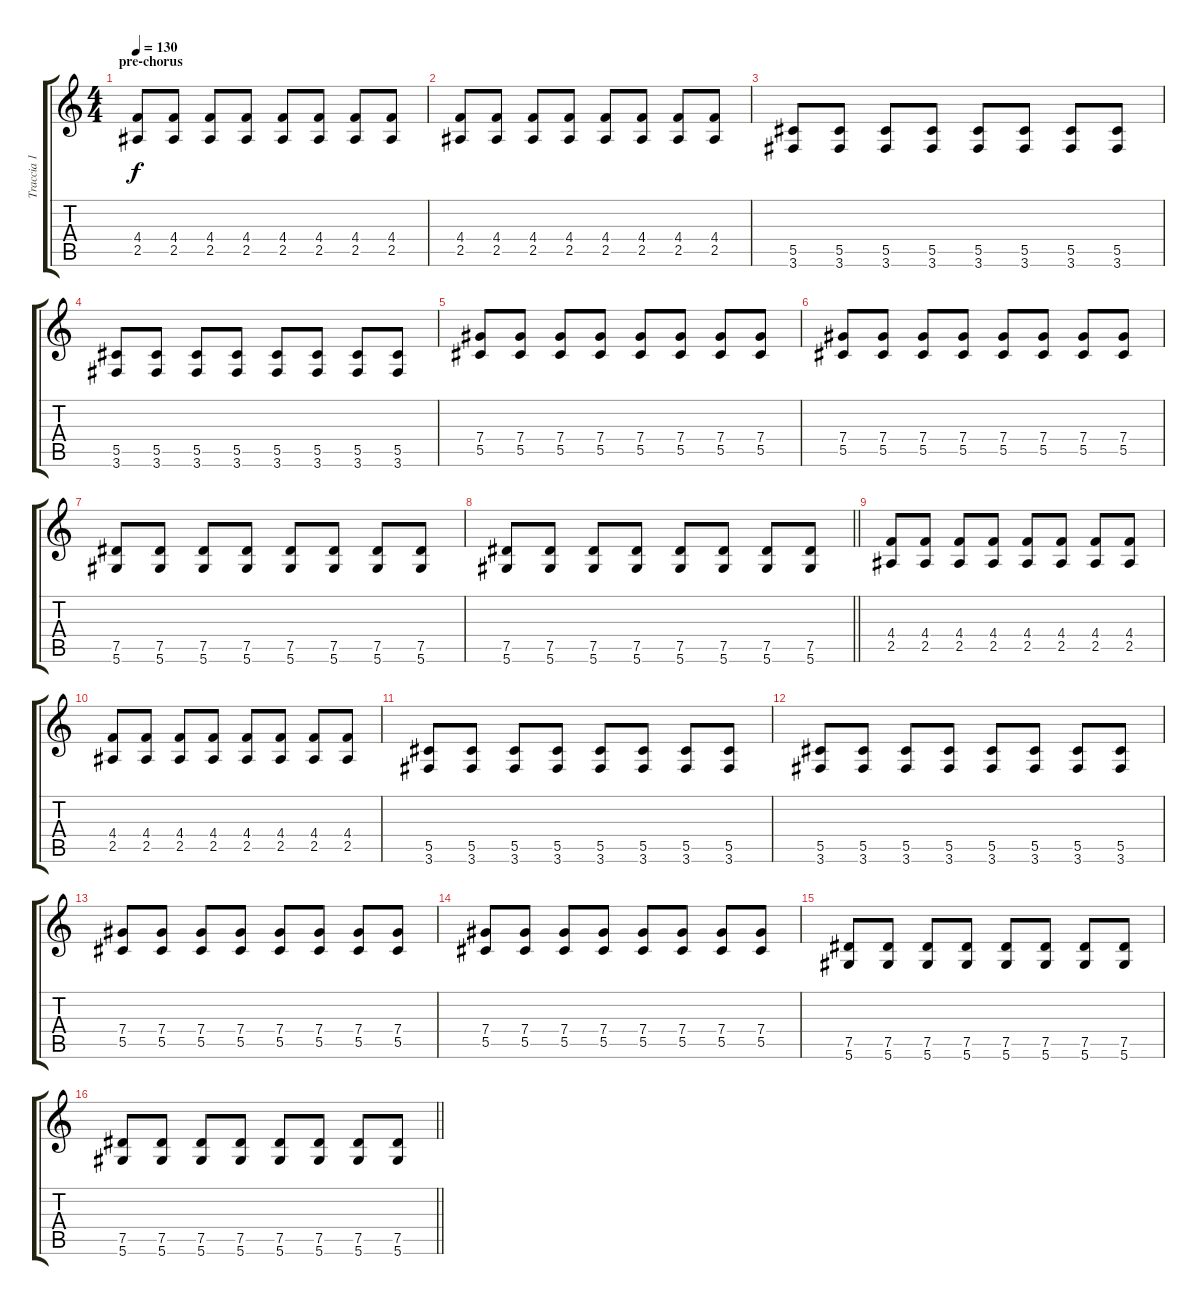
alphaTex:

\track ("Traccia 1" "Traccia 1") {instrument distortionguitar}
\staff {score tabs}
\tuning (Eb4 Bb3 Gb3 Db3 Ab2 Eb2) {hide}
\ts (4 4)
\section ("" "pre-chorus")
\tempo 130
\clef g2
\ks c
(4.4 2.5).8{dy f} (4.4 2.5).8 (4.4 2.5).8 (4.4 2.5).8 (4.4 2.5).8 (4.4 2.5).8 (4.4 2.5).8 (4.4 2.5).8 |
(4.4 2.5).8 (4.4 2.5).8 (4.4 2.5).8 (4.4 2.5).8 (4.4 2.5).8 (4.4 2.5).8 (4.4 2.5).8 (4.4 2.5).8 |
(5.5 3.6).8 (5.5 3.6).8 (5.5 3.6).8 (5.5 3.6).8 (5.5 3.6).8 (5.5 3.6).8 (5.5 3.6).8 (5.5 3.6).8 |
(5.5 3.6).8 (5.5 3.6).8 (5.5 3.6).8 (5.5 3.6).8 (5.5 3.6).8 (5.5 3.6).8 (5.5 3.6).8 (5.5 3.6).8 |
(7.4 5.5).8 (7.4 5.5).8 (7.4 5.5).8 (7.4 5.5).8 (7.4 5.5).8 (7.4 5.5).8 (7.4 5.5).8 (7.4 5.5).8 |
(7.4 5.5).8 (7.4 5.5).8 (7.4 5.5).8 (7.4 5.5).8 (7.4 5.5).8 (7.4 5.5).8 (7.4 5.5).8 (7.4 5.5).8 |
(7.5 5.6).8 (7.5 5.6).8 (7.5 5.6).8 (7.5 5.6).8 (7.5 5.6).8 (7.5 5.6).8 (7.5 5.6).8 (7.5 5.6).8 |
\barLineRight lightlight
(7.5 5.6).8 (7.5 5.6).8 (7.5 5.6).8 (7.5 5.6).8 (7.5 5.6).8 (7.5 5.6).8 (7.5 5.6).8 (7.5 5.6).8 |
(4.4 2.5).8 (4.4 2.5).8 (4.4 2.5).8 (4.4 2.5).8 (4.4 2.5).8 (4.4 2.5).8 (4.4 2.5).8 (4.4 2.5).8 |
(4.4 2.5).8 (4.4 2.5).8 (4.4 2.5).8 (4.4 2.5).8 (4.4 2.5).8 (4.4 2.5).8 (4.4 2.5).8 (4.4 2.5).8 |
(5.5 3.6).8 (5.5 3.6).8 (5.5 3.6).8 (5.5 3.6).8 (5.5 3.6).8 (5.5 3.6).8 (5.5 3.6).8 (5.5 3.6).8 |
(5.5 3.6).8 (5.5 3.6).8 (5.5 3.6).8 (5.5 3.6).8 (5.5 3.6).8 (5.5 3.6).8 (5.5 3.6).8 (5.5 3.6).8 |
(7.4 5.5).8 (7.4 5.5).8 (7.4 5.5).8 (7.4 5.5).8 (7.4 5.5).8 (7.4 5.5).8 (7.4 5.5).8 (7.4 5.5).8 |
(7.4 5.5).8 (7.4 5.5).8 (7.4 5.5).8 (7.4 5.5).8 (7.4 5.5).8 (7.4 5.5).8 (7.4 5.5).8 (7.4 5.5).8 |
(7.5 5.6).8 (7.5 5.6).8 (7.5 5.6).8 (7.5 5.6).8 (7.5 5.6).8 (7.5 5.6).8 (7.5 5.6).8 (7.5 5.6).8 |
\barLineRight lightlight
(7.5 5.6).8 (7.5 5.6).8 (7.5 5.6).8 (7.5 5.6).8 (7.5 5.6).8 (7.5 5.6).8 (7.5 5.6).8 (7.5 5.6).8
